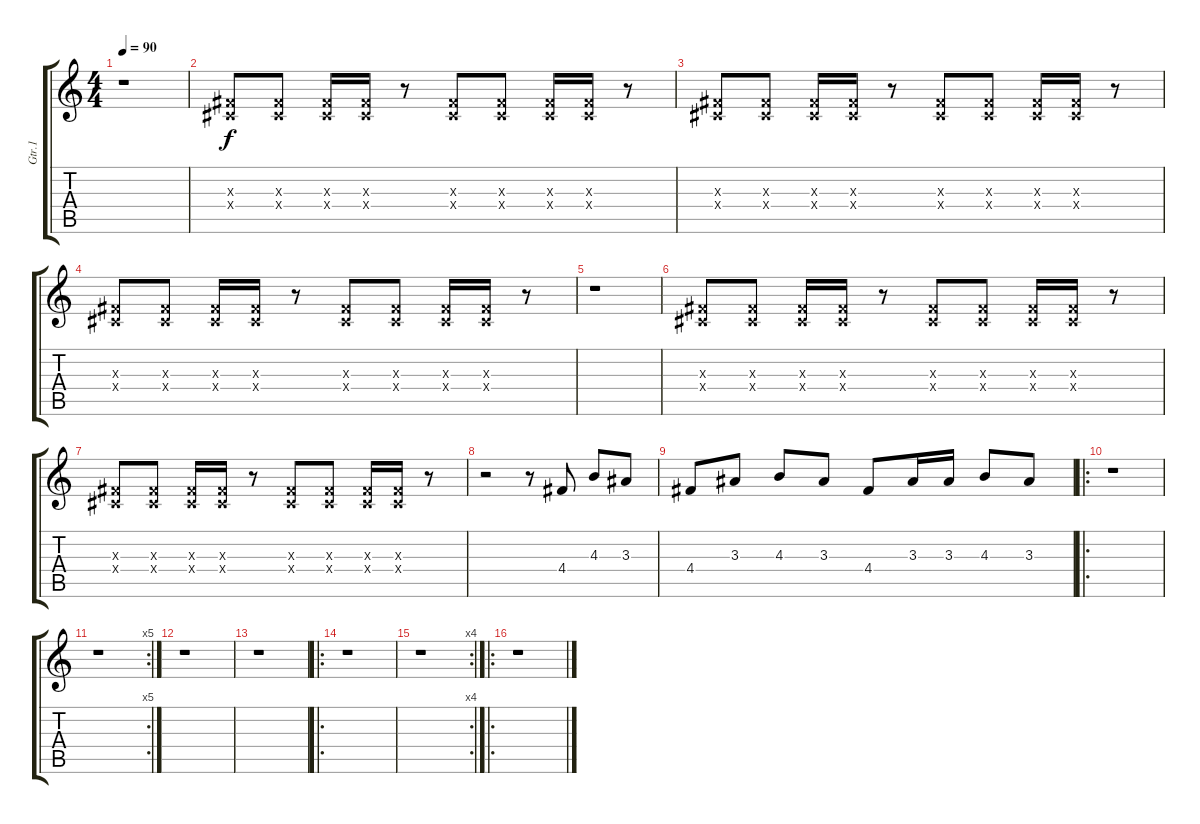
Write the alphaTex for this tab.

\track ("Gtr.1" "Gtr.1") {instrument electricguitarclean}
\staff {score tabs}
\tuning (E4 B3 G3 D3 A2 E2) {hide}
\ts (4 4)
\tempo 90
\clef g2
\ks c
r.1{dy f} |
(-1.3{x} -1.4{x}).8 (-1.3{x} -1.4{x}).8 (-1.3{x} -1.4{x}).16 (-1.3{x} -1.4{x}).16 r.8 (-1.3{x} -1.4{x}).8 (-1.3{x} -1.4{x}).8 (-1.3{x} -1.4{x}).16 (-1.3{x} -1.4{x}).16 r.8 |
(-1.3{x} -1.4{x}).8 (-1.3{x} -1.4{x}).8 (-1.3{x} -1.4{x}).16 (-1.3{x} -1.4{x}).16 r.8 (-1.3{x} -1.4{x}).8 (-1.3{x} -1.4{x}).8 (-1.3{x} -1.4{x}).16 (-1.3{x} -1.4{x}).16 r.8 |
(-1.3{x} -1.4{x}).8 (-1.3{x} -1.4{x}).8 (-1.3{x} -1.4{x}).16 (-1.3{x} -1.4{x}).16 r.8 (-1.3{x} -1.4{x}).8 (-1.3{x} -1.4{x}).8 (-1.3{x} -1.4{x}).16 (-1.3{x} -1.4{x}).16 r.8 |
r.1 |
(-1.3{x} -1.4{x}).8 (-1.3{x} -1.4{x}).8 (-1.3{x} -1.4{x}).16 (-1.3{x} -1.4{x}).16 r.8 (-1.3{x} -1.4{x}).8 (-1.3{x} -1.4{x}).8 (-1.3{x} -1.4{x}).16 (-1.3{x} -1.4{x}).16 r.8 |
(-1.3{x} -1.4{x}).8 (-1.3{x} -1.4{x}).8 (-1.3{x} -1.4{x}).16 (-1.3{x} -1.4{x}).16 r.8 (-1.3{x} -1.4{x}).8 (-1.3{x} -1.4{x}).8 (-1.3{x} -1.4{x}).16 (-1.3{x} -1.4{x}).16 r.8 |
r.2 r.8 4.4.8 4.3.8 3.3.8 |
4.4.8 3.3.8 4.3.8 3.3.8 4.4.8 3.3.16 3.3.16 4.3.8 3.3.8 |
\ro
r.1 |
\rc 5
r.1 |
r.1 |
r.1 |
\ro
r.1 |
\rc 4
r.1 |
\ro
r.1
